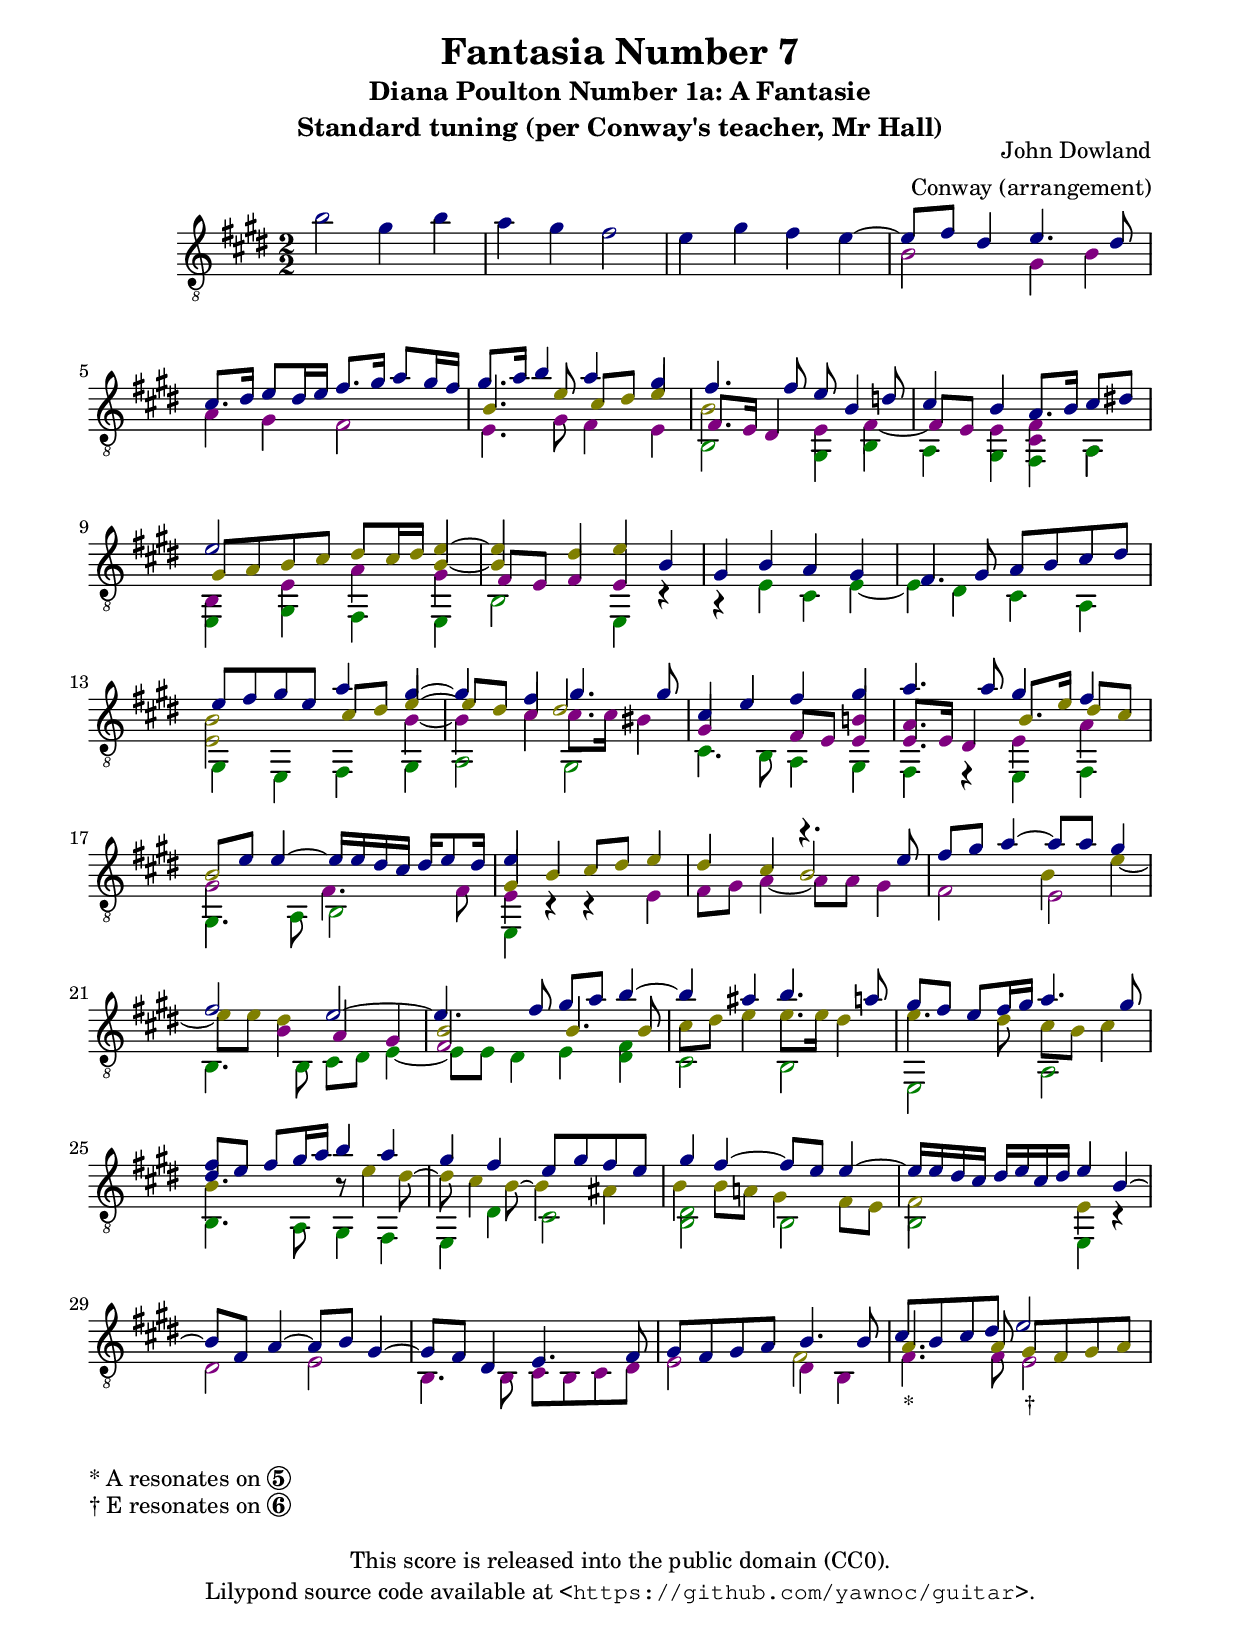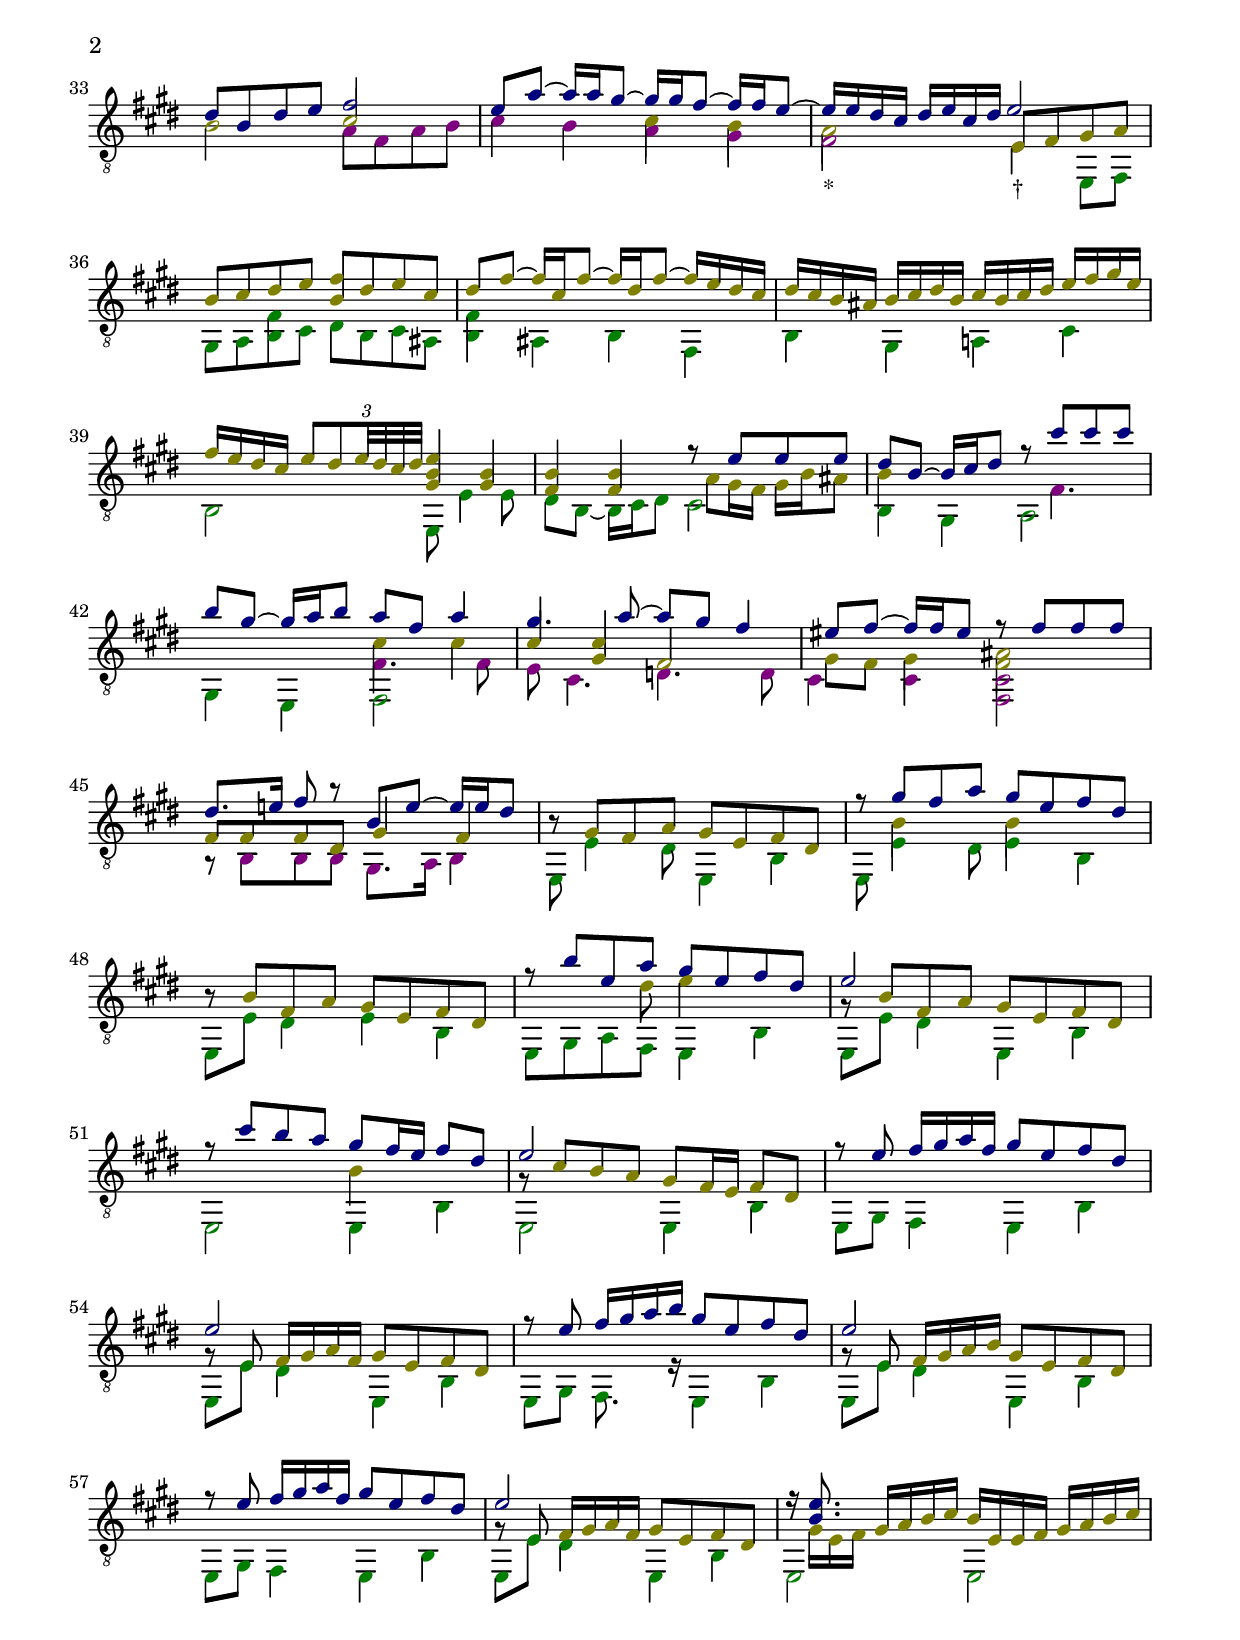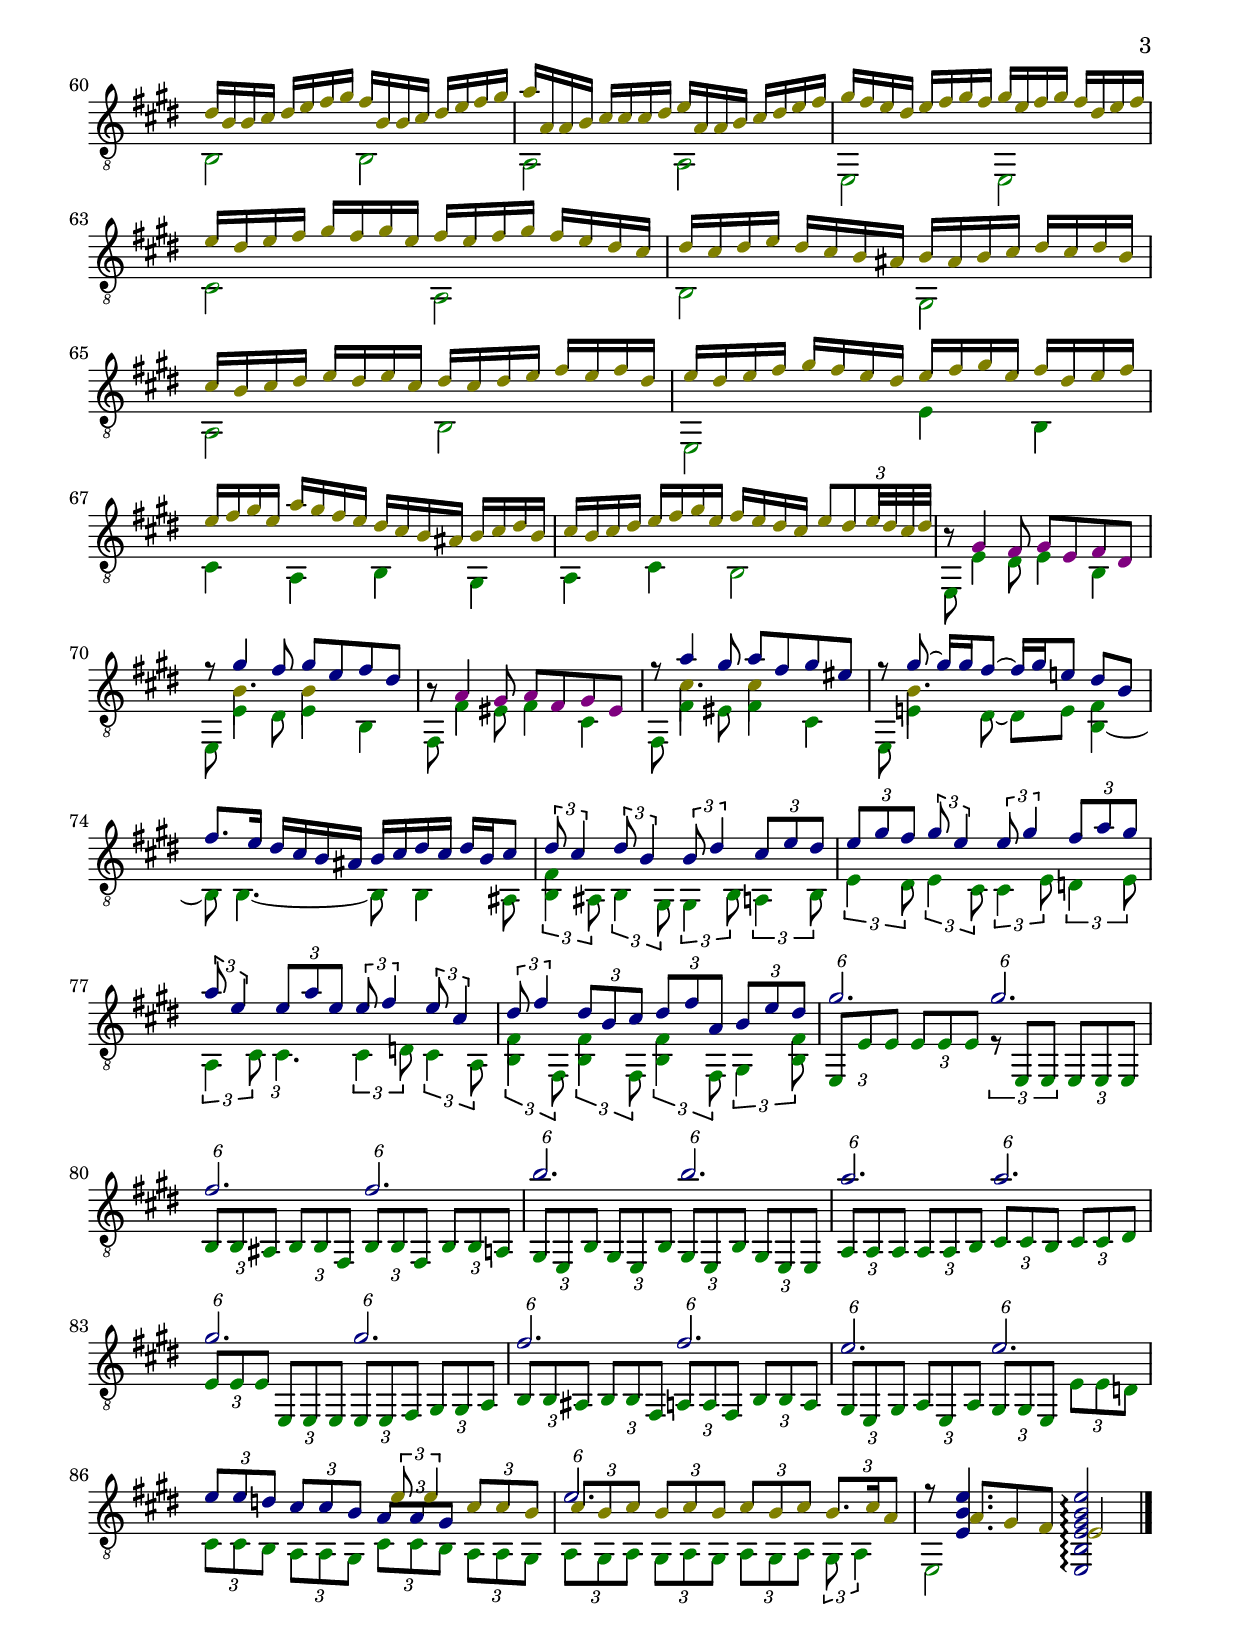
\version "2.18.2"


%%%%%%%%%%%%%%%%%%%%%%%%%%%%%%%%%%%%%%%%%%%%%%%%%%%%%%%%%%%%%%%%
% General
%%%%%%%%%%%%%%%%%%%%%%%%%%%%%%%%%%%%%%%%%%%%%%%%%%%%%%%%%%%%%%%%

\paper {
  top-margin = 1.5\cm
  left-margin = 1.5\cm
  right-margin = 1.5\cm
  bottom-margin = 1.5\cm
  ragged-last-bottom = ##f
  footnote-separator-markup = \markup { \vspace #1.5 }
}

globalSettings = {
  \accidentalStyle modern
  \compressFullBarRests
  \mergeDifferentlyHeadedOn
  \mergeDifferentlyDottedOn
  \numericTimeSignature
  \pointAndClickOff
  \override TextScript.extra-offset = #'(0 . 0.7)
  \override Score.FootnoteItem.annotation-line = ##f
}

origin-url = "https://github.com/yawnoc/guitar"

\header {
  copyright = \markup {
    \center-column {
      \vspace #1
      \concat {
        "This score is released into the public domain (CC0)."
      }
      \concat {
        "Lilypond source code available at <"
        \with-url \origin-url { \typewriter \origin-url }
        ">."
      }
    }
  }
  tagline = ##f
}

triplet = #(define-music-function
  (parser location music) (ly:music?)
  #{
    \tuplet 3/2 { $music }
  #}
)

tripletDuple = #(define-music-function
  (parser location music) (ly:music?)
  #{
    \tuplet 6/4 { $music }
  #}
)

overrideBeamedStemLengths = #(define-scheme-function
  (parser location lengths) (list?)
  #{
    \override Stem.details.beamed-lengths = $lengths
  #}
)
revertBeamedStemLengths = { \revert Stem.details.beamed-lengths }

overrideBeamVerticalPositions = #(define-scheme-function
  (parser location positions) (pair?)
  #{
    \override Beam.positions = $positions
  #}
)

%%%%%%%%%%%%%%%%%%%%%%%%%%%%%%%%%%%%%%%%%%%%%%%%%%%%%%%%%%%%%%%%
% Semantic bar lines
%%%%%%%%%%%%%%%%%%%%%%%%%%%%%%%%%%%%%%%%%%%%%%%%%%%%%%%%%%%%%%%%

barLineGoto = { \bar "||" }
barLineKeyChange = { \bar "||" }
barLineEnd = { \bar "|." }

%%%%%%%%%%%%%%%%%%%%%%%%%%%%%%%%%%%%%%%%%%%%%%%%%%%%%%%%%%%%%%%%
% Guitar notation
%%%%%%%%%%%%%%%%%%%%%%%%%%%%%%%%%%%%%%%%%%%%%%%%%%%%%%%%%%%%%%%%

stringNumbersAbove = { \set stringNumberOrientations = #'(up) }
stringNumbersBelow = { \set stringNumberOrientations = #'(down) }

fingeringAbove = { \set fingeringOrientations = #'(up) }
fingeringBelow = { \set fingeringOrientations = #'(down) }
fingeringAleft = { \set fingeringOrientations = #'(left) }
fingeringAright = { \set fingeringOrientations = #'(right) }

startGraceMusic = {
  <>(
  \override Fingering.font-size = -6
}
stopGraceMusic = {
  \revert Fingering.font-size
  <>)
}

overrideHorizontalShift = #(define-scheme-function
  (parser location distance) (number?)
  #{
    \override NoteColumn.force-hshift = $distance
  #}
)
revertHorizontalShift = { \revert NoteColumn.force-hshift }

barreSpan = #(define-music-function
  (parser location label offsetPair music)
  (string? (pair? (cons 0 0)) ly:music?)
  (let
    (
      (elements (extract-named-music music '(NoteEvent EventChord)))
    )
    (if
      (pair? elements)
      (let
        (
          (first-element (first elements))
          (last-element (last elements))
        )
        (set!
          (ly:music-property first-element 'articulations)
          (cons
            (make-music 'TextSpanEvent 'span-direction -1)
            (ly:music-property first-element 'articulations)
          )
        )
        (set!
          (ly:music-property last-element 'articulations)
          (cons
            (make-music 'TextSpanEvent 'span-direction 1)
            (ly:music-property last-element 'articulations)
          )
        )
      )
    )
  )
  #{
    \once \override TextSpanner.font-shape = #'upright
    \once \override TextSpanner.style = #'line
    \once \override TextSpanner.extra-offset = #offsetPair
    \once \override TextSpanner.bound-details = #`(
      (left
        (text . ,#{ \markup { \raise #-0.7 { #label \hspace #0.7 }} #})
        (Y . 0)
        (padding . -0.8)
        (attach-dir . -2)
      )
      (right
        (text . ,#{ \markup { \draw-line #'(0 . -1.3) } #}) ;; draw hook
        (Y . 0)
        (padding . -0.5)
        (attach-dir . 2)
      )
    )
    \once \override TextSpanner #'after-line-breaking = #(lambda (grob)
      (let*
        (
          (originalGrob (ly:grob-original grob))
          (splitGrobs (ly:spanner-broken-into originalGrob))
        )
        (if
          (and
            (>= (length splitGrobs) 2)
            (not (eq? (car (last-pair splitGrobs)) grob))
          )
          (begin
            (ly:grob-set-nested-property! grob
              '(bound-details right text)
              #{ \markup { \draw-line #'(0 . 0) } #} ;; suppress draw hook
            )
            (ly:grob-set-property! grob
              'extra-offset
              (cons
                (car offsetPair)
                (+ (cdr offsetPair) 0.7) ;; correction for suppressed hook
              )
            )
            (ly:grob-set-nested-property! grob
              '(bound-details right padding)
              #'-3 ;; increase spanner length
            )
          )
        )
      )
    )
    $music
  #}
)

barre = #(define-scheme-function
  (parser location label) (string?)
  #{
    \markup {
      \center-align {
        \hspace #0.7
        $label
      }
    }
  #}
)

nudgeNextBarre = #(define-scheme-function
  (parser location distance) (number?)
  #{
    \once \override TextScript.X-offset = $distance
  #}
)

position = #(define-scheme-function
  (parser location label) (string?)
  #{
    \markup {
      \center-align {
        \hspace #0.5
        $label
      }
    }
  #}
)

#(define-markup-command
  (markupString layout properties stringNumber) (markup?)
  (interpret-markup layout properties
    #{
      \markup \circle { \bold #stringNumber }
    #}
  )
)

#(define-markup-command
  (resonatesOn layout properties note stringNumber) (markup? markup?)
  (interpret-markup layout properties
    #{
      \markup { #note "resonates on" \markupString #stringNumber }
    #}
  )
)

%%%%%%%%%%%%%%%%%%%%%%%%%%%%%%%%%%%%%%%%%%%%%%%%%%%%%%%%%%%%%%%%
% Goto statements
%%%%%%%%%%%%%%%%%%%%%%%%%%%%%%%%%%%%%%%%%%%%%%%%%%%%%%%%%%%%%%%%

overrideGotoVisibility = {
  \once \override Score.RehearsalMark #'break-visibility = #'#(#t #t #f)
}

makeGotoMark = #(define-scheme-function
  (parser location label) (string?)
  #{
    \mark \markup { \small \italic $label }
  #}
)

simultaneousMarkSeparator = {
  \cadenzaOn
    s1073741824 % stupid, but works
  \cadenzaOff
}

coda = {
  \overrideGotoVisibility
  \mark \markup { \musicglyph #"scripts.coda" }
}

fine = {
  \overrideGotoVisibility
  \makeGotoMark Fine
}

dcAlCoda = {
  \overrideGotoVisibility
  \makeGotoMark "D.C. al Coda"
}

dcAlFine = {
  \overrideGotoVisibility
  \makeGotoMark "D.C. al Fine"
}

toCoda = {
  \overrideGotoVisibility
  \makeGotoMark "to Coda"
}



\header {
  title = "Fantasia Number 7"
  subtitle = \markup {
    \center-column {
      "Diana Poulton Number 1a: A Fantasie"
      "Standard tuning (per Conway's teacher, Mr Hall)"
    }
  }
  composer = "John Dowland"
  arranger = "Conway (arrangement)"
}


initialSignatures = {
  \clef "treble_8"
  \key e \major
  \time 2/2
  \set Timing.beamExceptions = #'()
  \set Timing.baseMoment = #(ly:make-moment 1/4)
  \set Timing.beatStructure = #'(1 1 1 1)
  \set Timing.beamExceptions = #'(
    (
      end
        .
      (
        ((1 . 8) . (4 4)) ;; quavers by fours
        ((1 . 12) . (3 3 3 3)) ;; anything shorter by beat
      )
    )
  )
}


highVoiceMusic = {
  
  \override NoteHead.color = #darkblue
  
  % Main theme high
  \barNumberCheck #1
  \relative c'' {
    \stemDown
    b2 gis4 b |
    a gis fis2 |
    e4 gis fis e~ |
    \stemUp
    e8 fis dis4 e4. dis8 |
    cis8. dis16 e8 dis16 e fis8. gis16 a8 gis16 fis |
    gis8. a16 b4 a gis |
    \once \overrideHorizontalShift #0.3 fis4. fis8 e8 b4 d8 |
    cis4 b a8. b16 cis8 dis |
    e2 s2 |
    s2 s4
  }
  
  % Main theme low
  \barNumberCheck #10
  \relative c' {
    b4 |
    gis b a gis |
    fis4. gis8 a b cis dis |
    e fis gis e a4 gis~ |
    gis
      \shiftOn
        \once \overrideHorizontalShift #0
        fis
      \shiftOff
      \once \overrideHorizontalShift #0.45 gis4. gis8 |
    cis,4 e fis gis |
    a4. a8 gis4 fis |
    b,8 e e4~ e16 e dis cis dis16 e8 dis16 |
    e4
  }
  
  % Tee-tee taa high
  \barNumberCheck #18
  \relative c'' {
    s4 s2 |
    s2 c4.\rest e,8 |
    fis8 gis a4~ a8 a gis4 |
    fis2 e2~ |
    \once \overrideHorizontalShift #-0.25 e4. fis8 gis8 a b4~ |
    b ais b4. a8 |
    gis8 fis e8 fis16 gis a4. gis8 |
    <fis dis>8 e fis8 gis16 a b4 a |
    gis fis e8 gis fis e |
    gis4 fis~ fis8 e e4~ |
    e16 e dis cis dis e cis dis e4
  }
  
  % Tee-tee taa low
  \barNumberCheck #28
  \relative c' {
    b4~ |
    b8 fis a4~ a8 b gis4~ |
    gis8 fis dis4 e4. fis8 |
    gis fis gis a b4. b8 |
    \shiftOn
    \overrideHorizontalShift #-0.45 cis b cis dis e2 |
    \revertHorizontalShift
    dis8 b dis e \once \overrideHorizontalShift #0 fis2 |
    \shiftOff
    e8 a~ a16 a gis8~ gis16 gis fis8~ fis16 fis e8~ |
    e16 e dis cis dis e cis dis
      \shiftOn
        \once \overrideHorizontalShift #-0.3 e2 |
      \shiftOff
  }
  
  % Ascending scale
  \barNumberCheck #36
  {
    s1 * 3 |
    s2
  }
  
  % Tee-tee-tee
  \barNumberCheck #39
  \relative c' {
    s2 |
    s2 r8 e e e |
    dis b~ b16 cis dis8 r8 cis' cis cis |
    b8 gis~ gis16 a b8 a8 fis a4 |
    gis4. a8~ a gis fis4 |
    eis8 fis~ fis16 fis eis8 r8 fis fis fis |
    dis8. e16 fis8 r b,8 e~ e16 e dis8 |
  }
  
  % Majestic theme
  \barNumberCheck #46
  \relative c'' {
    s1 |
    r8 gis fis a gis e fis dis |
    s1 |
    r8 b' e, a gis e fis dis |
    e2 s2 |
    r8 cis' b a gis8 fis16 e fis8 dis |
    e2 s2 |
    r8 e fis16 gis a fis gis8 e fis dis |
    e2 s2 |
    r8 e fis16 gis a b gis8 e fis dis |
    e2 s2 |
    r8 e fis16 gis a fis gis8 e fis dis |
    e2 s2 |
  }
  
  % Scale runs
  \barNumberCheck #59
  \relative c' {
    r16 <e b>8. s4 s2 |
    s1 * 9 |
  }
  
  % Majestic interlude
  \barNumberCheck #69
  \relative c'' {
    s1 |
    r8 gis4 fis8 gis e fis dis |
    s1 |
    r8 a'4 gis8 a fis gis eis |
    r8 gis~ gis16 gis fis8~ fis16 gis e8 dis b |
    fis'8. e16 dis cis b ais
      b16 cis dis cis dis b cis8 |
  }
  
  % Triplet runs
  \barNumberCheck #75
  \relative c' {
    \triplet { dis8 cis4 } \triplet { dis8 b4 }
      \triplet { b8 dis4 } \triplet { cis8 e dis } |
    \triplet { e8 gis fis } \triplet { gis8 e4 }
      \triplet { e8 gis4 } \triplet { fis8 a gis } |
    \triplet { a8 e4 } \triplet { e8 a e }
      \triplet { e8 fis4 } \triplet { e8 cis4 } |
    \triplet { dis8 fis4 } \triplet { dis8 b cis }
      \triplet { dis8 fis a, } \triplet { b e dis } |
    \tripletDuple { gis2. } \tripletDuple { gis } |
    \tripletDuple { fis } \tripletDuple { fis } |
    \tripletDuple { b } \tripletDuple { b } |
    \tripletDuple { a } \tripletDuple { a } |
    \tripletDuple { gis } \tripletDuple { gis } |
    \tripletDuple { fis } \tripletDuple { fis } |
    \tripletDuple { e } \tripletDuple { e } |
    \triplet { e8 e d } \triplet { cis cis b }
      \once \overrideBeamVerticalPositions #'(0.75 . 0.75)
      \triplet { a a gis } s4 |
    \tripletDuple { e'2. } s2 |
  }
  
  % Finishing chords
  \barNumberCheck #88
  \relative c {
    r8 <e b' e>4.
      <e, b' e gis b e>2 \arpeggio
      \barLineEnd
  }
  
}


lowVoiceMusic = {
  
  \override NoteHead.color = #darkgreen
  
  % Main theme high
  \barNumberCheck #1
  \relative c {
    s1 * 6 |
    b2 gis4 b |
    a gis fis a |
    e gis fis e |
    b'2 e,4
  }
  
  % Main theme low
  \barNumberCheck #10
  \relative c {
    r4 |
    r4 e cis e~ |
    e dis cis a |
    gis e fis gis |
    a2 gis |
    cis4. b8 a4 gis |
    fis r e fis |
    \shiftOn
    \overrideHorizontalShift #0
      gis4.
    \shiftOff
      a8 b2 |
    e,4
  }
  
  % Tee-tee taa high
  \barNumberCheck #18
  \relative c {
    s4 s4 s4 |
    s1 * 2 |
    b4. b8 cis8 dis e4~ |
    \once \overrideHorizontalShift #1 e8 e dis4 e4 <dis fis> |
    cis2 b |
    e, a |
    b4. a8 gis4 fis |
    e dis' cis2 |
    <b dis> b |
    b e,4
  }
  
  % Tee-tee taa low
  \barNumberCheck #28
  \relative c {
    r4 |
    s1 * 6 |
    s2
  }
  
  % Ascending scale
  \barNumberCheck #35
  \relative c, {
    s4 e8 fis |
    gis a <b fis'> cis dis b cis ais |
    <b fis'>4 ais b fis |
    b gis a cis |
    b2
  }
  
  % Tee-tee-tee
  \barNumberCheck #39
  \relative c, {
    e8 e'4 e8 |
    dis8 b~ b16 cis dis8 cis2 |
    b4 gis a2 |
    gis4 e fis2 |
    s1 * 3 |
  }
  
  % Majestic theme
  \barNumberCheck #46
  \relative c, {
    e8 e'4 dis8 e,4 b' |
    e,8 e'4 dis8 e4 b |
    e,8 e' dis4 e b |
    e,8 gis a fis e4 b' |
    e,8 e' dis4 e, b' |
    e,2 e4 b' |
    e,2 e4 b' |
    e,8 gis fis4 e b' |
    e,8 e' dis4 e, b' |
    e,8[ gis] fis8. r16 e4 b' |
    e,8 e' dis4 e, b' |
    e,8 gis fis4 e b' |
    e,8 e' dis4 e, b' |
  }
  
  % Scale runs
  \barNumberCheck #59
  \relative c, {
    e2 e |
    b' b |
    a a |
    e e |
    cis' a |
    b gis |
    a b |
    e, e'4 b |
    cis a b gis |
    a cis b2 |
  }
  
  % Majestic interlude
  \barNumberCheck #69
  \relative c, {
    e8 e'4 dis8 e4 b |
    e,8 e'4 dis8 e4 b |
    fis8 fis'4 eis8 fis4 cis |
    fis,8 fis'4 eis8 fis4 cis |
    e,8 e'4 dis8~ dis e <b~ fis'>4 |
    b8 b4.~ b8 b4 ais8 |
  }
  
  % Triplet runs
  \barNumberCheck #75
  \relative c {
    \triplet { <b fis'>4 ais8 } \triplet { b4 gis8 }
      \triplet { gis4 b8 } \triplet { a4 b8 } |
    \triplet { e4 dis8 } \triplet { e4 cis8 }
      \triplet { cis4 e8 } \triplet { d4 e8 } |
    \triplet { a,4 cis8 } \triplet { cis4. }
      \triplet { cis4 d8 } \triplet { cis4 a8 } |
    \triplet { <b fis'>4 fis8 } \triplet { <b fis'>4 fis8 }
      \triplet { <b fis'>4 fis8 } \triplet { gis4 <b fis'>8 } |
    \shiftOn
    \stemUp
    \triplet { e,8 e' e } \triplet { e e e }
      \triplet { r e, e } \triplet { e e e } |
    \triplet { b' b ais } \triplet { b b fis }
      \triplet { b b fis } \triplet { b b a } |
    \triplet { gis e b' } \triplet { gis e b' }
      \triplet { gis e b' } \triplet { gis e e } |
    \triplet { a a a } \triplet { a a b }
      \triplet { cis cis b } \triplet { cis cis dis } |
    \triplet { e e e } \triplet { e, e e }
      \triplet { e e fis } \triplet { gis gis a } |
    \triplet { b b ais } \triplet { b b fis }
      \triplet { a a fis } \triplet { b b a } |
    \triplet { gis e gis } \triplet { a e a }
      \triplet { gis gis e }
    \stemDown
    \shiftOff
      \triplet { e' e d } |
    \triplet { cis cis b } \triplet { a a gis }
      \triplet { cis cis b } \triplet { a a gis } |
    \triplet { a gis a } \triplet { gis a gis }
      \triplet { a gis a } \triplet { gis8 a4 } |
  }
  
  % Finishing chords
  \barNumberCheck #88
  \relative c, {
    e2 s2 |
  }
  
}


upperMiddleVoiceMusic = {
  
  \override NoteHead.color = #darkyellow
  
  % Main theme high
  \barNumberCheck #1
  \relative c' {
    s1 * 5 |
    \once \overrideHorizontalShift #0.4 b4. e8
      cis8 dis
      \once \overrideHorizontalShift #0 e4 |
    \stemDown
    \once \overrideHorizontalShift #0 b2 s2 |
    \stemUp
    s1 |
    gis8 a b cis dis8 cis16 \shiftOff dis <e~ b_~>4 |
    <e b> dis e
    \shiftOn
  }
  
  % Main theme low
  \barNumberCheck #10
  \relative c' {
    s4 |
    s1 * 2 |
    \stemDown
    <b e,>2
    \stemUp
      cis8 dis \once \overrideHorizontalShift #0 e4~ |
    e8 dis
      \shiftOff cis4 \shiftOn
      \once \overrideHorizontalShift #-0.75 dis2 |
    s1 |
    s2 \stemUp b8. e16 dis8 cis |
      \shiftOff
      \stemDown
        \once \hide Stem b2
      \stemUp
      \shiftOn
      s2 |
    \once \overrideHorizontalShift #0 gis4
  }
  
  % Tee-tee taa high
  \barNumberCheck #18
  \relative c' {
    b4 cis8 dis e4 |
    dis4 cis b2 |
    \stemDown
    s2 b4 e_~ |
    \once \overrideHorizontalShift #0.9 e8 e
      \once \overrideHorizontalShift #0 dis4 s2 |
    \once \overrideHorizontalShift #0
    \once \hide Stem
      b2
    \stemUp
      b4. b8 |
    \stemDown
    \overrideHorizontalShift #0
    cis8 dis e4 e8. e16 dis4 |
    e4. dis8
      \once \overrideBeamVerticalPositions #'(-2.4 . -2.6) cis8 b
      cis4 |
    b4. s8 b8\rest e4 dis8~ |
    dis8 cis4 b8~
    \revertHorizontalShift
      b4 ais |
    b4 b8 a gis4 fis8 e |
    \overrideHorizontalShift #0
    fis2 e4
    \revertHorizontalShift
    \stemUp
  }
  
  % Tee-tee taa low
  \barNumberCheck #28
  \relative c {
    s4 |
    s1 * 2 |
    s2 \stemDown fis2 \stemUp |
    \shiftOff
    \footnote "*" #'(0 . -4) \markup { "*" \resonatesOn A 5 }
    a4. a8 gis fis gis a |
    \stemDown b2 \stemUp cis |
    \shiftOn
    s2
      \stemDown
      \overrideHorizontalShift #0
      cis4 b |
    \footnote "*" #'(0 . -4) \markup { }
    a2
      \stemUp
      \revertHorizontalShift
  }
  
  % Ascending scale
  \barNumberCheck #35
  \relative c {
    \shiftOff
    e8 fis gis a |
    b cis dis e <fis b,> dis e cis |
    dis fis~ fis16 cis fis8~ fis16 dis fis8~ fis16 e dis cis |
    dis cis b ais b cis dis b cis b cis dis e fis gis e |
    fis e dis cis \triplet { e8 dis e32 dis cis dis } <e b gis>4
    \shiftOn
  }
  
  % Tee-tee-tee
  \barNumberCheck #39
  \relative c' {
    <b gis>4 |
    <b fis> <b fis>
      \stemDown
      \once \overrideHorizontalShift #1.3
      a8 gis16 fis gis16 b ais8 |
    \once \overrideHorizontalShift #0 b4 s4 s2 |
    s2
      \overrideHorizontalShift #0
      \shiftOnn cis4
      \shiftOn cis |
      \stemUp
    cis <cis gis> fis,2 |
    \shiftOff
    \stemDown
    gis8 fis gis4 <ais fis>2 |
    \stemUp
    \shiftOn
    \once \overrideBeamVerticalPositions #'(0 . 0)
    fis8 fis fis dis
      \revertHorizontalShift
      gis4 fis |
  }
  
  % Majestic theme
  \barNumberCheck #46
  \relative c' {
    b8\rest gis fis a gis e fis dis |
    \overrideHorizontalShift #0
    \stemDown s8 b'4 s8 b4 s4 \stemUp |
    \revertHorizontalShift
    b8\rest b8 fis a gis e fis dis |
    \overrideHorizontalShift #0
    \stemDown s4. dis'8 e4 s4 \stemUp |
    \revertHorizontalShift
    g,8\rest b8 fis a gis e fis dis |
    s2
      \stemDown
        \once \overrideHorizontalShift #0 b'4
      \stemUp
      s4 |
    g8\rest cis b a gis8 fis16 e fis8 dis |
    s1 |
    g8\rest e fis16 gis a fis gis8 e fis dis |
    s1 |
    g8\rest e fis16 gis a b gis8 e fis dis |
    s1 |
    g8\rest e fis16 gis a fis gis8 e fis dis |
  }
  
  % Scale runs
  \barNumberCheck #59
  \relative c' {
    s16 \stemDown gis e fis \stemUp gis a b cis
      b e, e fis gis a b cis |
    dis b b cis dis e fis gis
      fis b, b cis dis e fis gis |
    a a, a b cis cis cis dis
      e a, a b cis dis e fis |
    gis fis e dis e fis gis fis
      gis e fis gis fis dis e fis |
    e dis e fis gis fis gis e
      fis e fis gis fis e dis cis |
    dis cis dis e dis cis b ais
      b ais b cis dis cis dis b |
    cis b cis dis e dis e cis
      dis cis dis e fis e fis dis |
    e dis e fis gis fis e dis
      e fis gis e
      fis dis e fis |
    e fis gis e
      a gis fis e
      dis cis b ais
      b cis dis b |
    cis b cis dis
      e fis gis e
      fis e dis cis
      \triplet { e8 dis e32 dis cis dis } |
  }
  
  % Majestic interlude
  \barNumberCheck #69
  \relative c' {
    \overrideHorizontalShift #0
    \stemDown
    s1 |
    s8 b4. b4 s4 |
    s1 |
    s8 cis4. cis4 s4 |
    s8 b4. s2 |
    s1 |
    \stemUp
    \revertHorizontalShift
  }
  
  % Triple runs
  \barNumberCheck #75
  \relative c' {
    s1 * 11 |
    s2 \triplet { e8 e4 } \triplet { cis8 cis b } |
    \triplet { cis b cis } \triplet { b cis b }
      \triplet { cis b cis } \triplet { b8. cis16 a8 } |
  }
  
  % Finishing chords
  \barNumberCheck #88
  \relative c' {
    s8 a gis fis e2 |
  }
  
}


lowerMiddleVoiceMusic = {
  
  \override NoteHead.color = #darkmagenta
  
  % Main theme high
  \barNumberCheck #1
  \relative c' {
    s1 * 3 |
    \shiftOff
    b2 gis4 b |
    a gis fis2 |
    \once \overrideHorizontalShift #0.3 e4. gis8 fis4 e |
    \shiftOn
    \stemUp
    \overrideBeamedStemLengths #'(3)
    fis8. e16 dis4 \stemDown
    \revertBeamedStemLengths
      \overrideHorizontalShift #0 e4 fis~ |
      \revertHorizontalShift
    \stemUp
    fis8 e \stemDown
      \overrideHorizontalShift #0 e4 <cis fis>4 a |
    b e a gis |
      \revertHorizontalShift
    \stemUp
    fis8 e
      \overrideHorizontalShift #0 fis4 e
      \revertHorizontalShift
    \stemDown
  }
  
  % Main theme low
  \barNumberCheck #10
  \relative c {
    s4 |
    s1 * 2 |
    s2 s4 \overrideHorizontalShift #0 b'4~ |
    b \revertHorizontalShift
      \shiftOff cis \shiftOn
      \once \overrideHorizontalShift #0.3
        cis8. cis16
      bis4 |
    \stemUp
    \once \overrideHorizontalShift #0 gis4 s4
      \once \overrideHorizontalShift #0 fis8 e
      \once \overrideHorizontalShift #0 <e b'>4 |
    \once \overrideHorizontalShift #0 <e a>8. e16 dis4
      \stemDown
      \overrideHorizontalShift #0 e4 a |
      \revertHorizontalShift
    \shiftOnn
      \once \overrideHorizontalShift #0 gis2
    \shiftOn
      fis4. fis8 |
    \once \overrideHorizontalShift #0 e4
  }
  
  % Tee-tee taa high
  \barNumberCheck #18
  \relative c {
    \shiftOff
    r4 r e |
    fis8 gis a4~ a8 a gis4 |
    fis2 e |
    \shiftOn
    \stemUp
    s4
      \once \overrideHorizontalShift #0
      \once \hide Stem
        b'
      a gis |
    \once \overrideHorizontalShift #0 fis2 s2 |
    \stemDown
    s1 * 5 |
    s2 s4
  }
  
  % Tee-tee taa low
  \barNumberCheck #28
  \relative c {
    s4 |
    \shiftOff
    dis2 e |
    b4. b8 cis b cis dis |
    e2 dis4 b |
    fis'4. fis8
      \footnote "†" #'(0 . -2.5) \markup { "†" \resonatesOn E 6 }
      e2 |
    s2 a8 fis a b |
    cis4 b a gis |
    fis2
      \footnote "†" #'(0 . -2.5) \markup { }
      e4
    \shiftOn
  }
  
  % Ascending scale
  \barNumberCheck #35
  {
    s4 |
    s1 * 3 |
    s2
  }
  
  % Tee-tee-tee
  \barNumberCheck #39
  \relative c {
    s2 |
    s1 |
    s2 s8 fis4. |
    s2 \once \overrideHorizontalShift #0 fis4. fis8 |
    e8 cis4. d4. d8 |
    \once \overrideHorizontalShift #-1.3 cis4
    \overrideHorizontalShift #0
    cis <cis fis,>2 |
    \revertHorizontalShift
    r8 b b b gis8. a16 b4 |
  }
  
  % Majestic theme
  \barNumberCheck #46
  {
    s1 * 13 |
  }
  
  % Scale runs
  \barNumberCheck #59
  {
    s1 * 10 |
  }
  
  % Majestic interlude
  \barNumberCheck #69
  \relative c' {
    \stemUp
    b8\rest gis4 fis8 gis e fis dis |
    s1 |
    b'8\rest a4 gis8 a fis gis eis |
    s1 * 3 |
    \stemDown
  }
  
}


allMusic = {
  \new Staff \with {
    midiInstrument = #"acoustic guitar (nylon)"
  }
  \globalSettings
  \initialSignatures
  <<
    << \highVoiceMusic >>
      \\
    << \lowVoiceMusic >>
      \\
    << \upperMiddleVoiceMusic >>
      \\
    << \lowerMiddleVoiceMusic >>
  >>
}


\score {
  \allMusic
}

\score {
  \allMusic
  \midi { }
}
